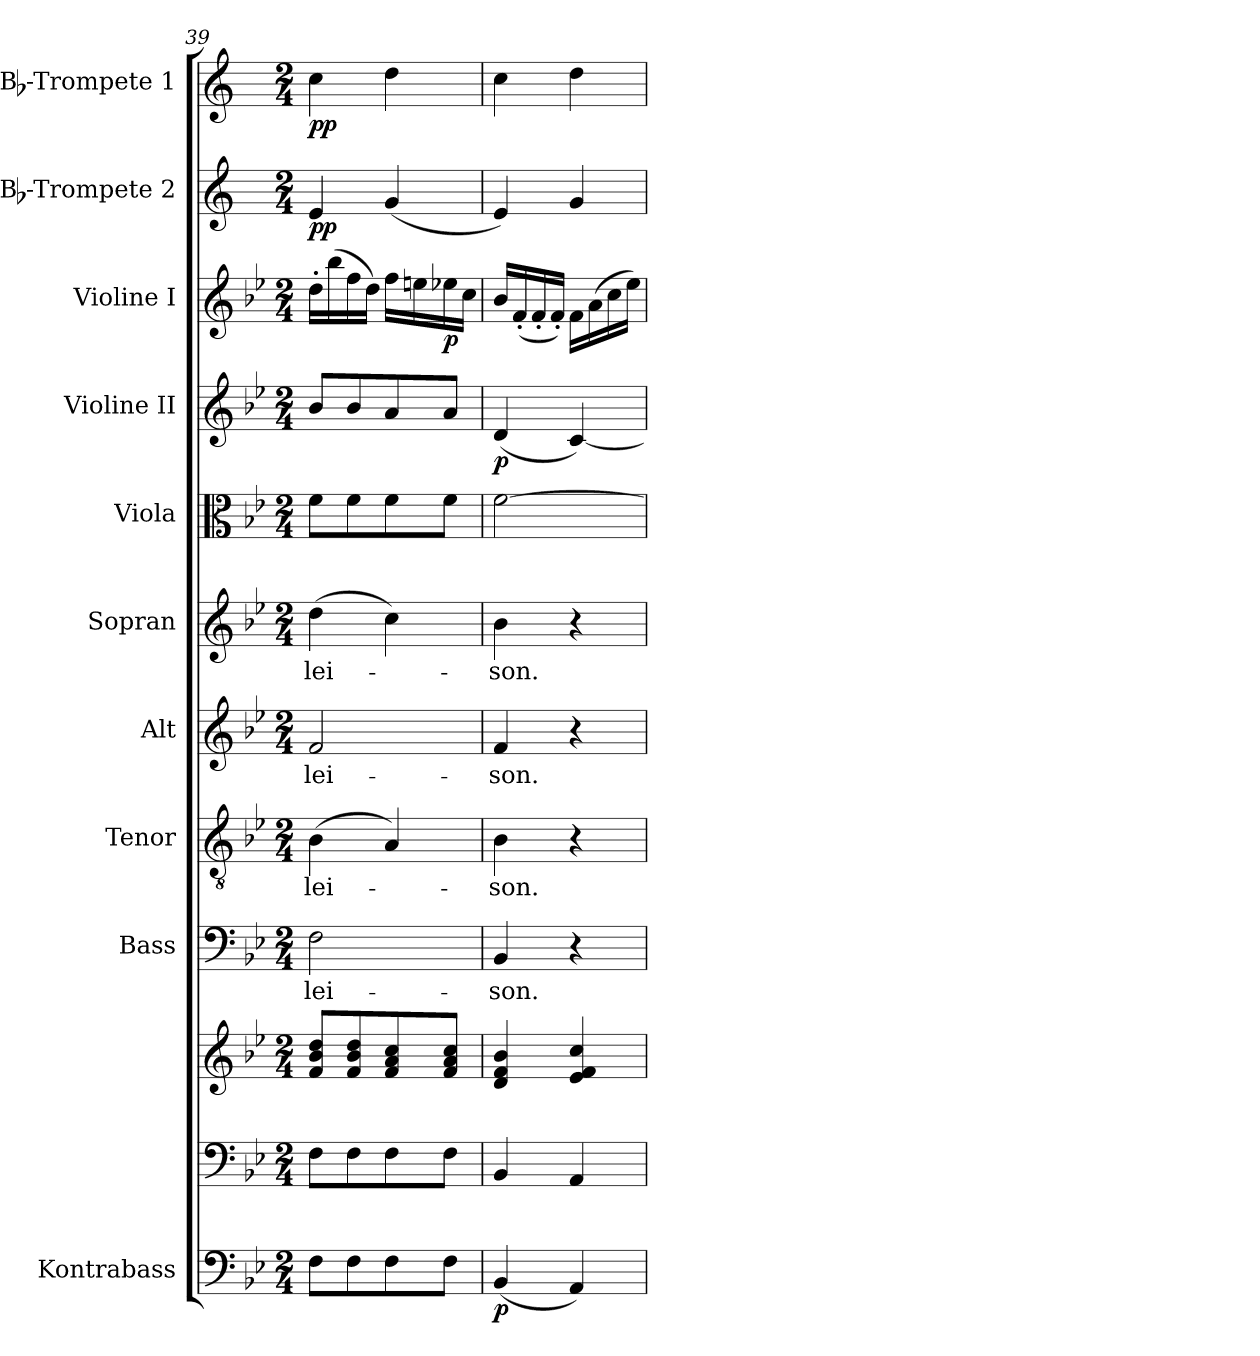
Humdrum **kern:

**kern	**dynam	**kern	**kern	**kern	**text	**kern	**text	**kern	**text	**kern	**text	**kern	**kern	**dynam	**kern	**dynam	**kern	**dynam	**kern	**dynam
*part11	*part11	*part10	*part10	*part9	*part9	*part8	*part8	*part7	*part7	*part6	*part6	*part5	*part4	*part4	*part3	*part3	*part2	*part2	*part1	*part1
*staff12	*staff12	*staff11	*staff10	*staff9	*staff9	*staff8	*staff8	*staff7	*staff7	*staff6	*staff6	*staff5	*staff4	*staff4	*staff3	*staff3	*staff2	*staff2	*staff1	*staff1
*I"Kontrabass	*	*	*	*I"Bass	*	*I"Tenor	*	*I"Alt	*	*I"Sopran	*	*I"Viola	*I"Violine II	*	*I"Violine I	*	*I"Bb-Trompete 2	*	*I"Bb-Trompete 1	*
*I'Kb.	*	*	*	*I'B.	*	*I'T.	*	*I'A.	*	*I'S.	*	*I'Vla.	*I'Vl. II	*	*I'Vl. I	*	*I'Bb Trp. 2	*	*I'Bb Trp. 1	*
*clefF4	*	*clefF4	*clefG2	*clefF4	*	*clefGv2	*	*clefG2	*	*clefG2	*	*clefC3	*clefG2	*	*clefG2	*	*clefG2	*	*clefG2	*
*ITrd7c12	*	*	*	*	*	*	*	*	*	*	*	*	*	*	*	*	*ITrd1c2	*	*ITrd1c2	*
*k[b-e-]	*	*k[b-e-]	*k[b-e-]	*k[b-e-]	*	*k[b-e-]	*	*k[b-e-]	*	*k[b-e-]	*	*k[b-e-]	*k[b-e-]	*	*k[b-e-]	*	*k[b-e-]	*	*k[b-e-]	*
*B-:	*	*B-:	*B-:	*B-:	*	*B-:	*	*B-:	*	*B-:	*	*B-:	*B-:	*	*B-:	*	*B-:	*	*B-:	*
*M2/4	*	*M2/4	*M2/4	*M2/4	*	*M2/4	*	*M2/4	*	*M2/4	*	*M2/4	*M2/4	*	*M2/4	*	*M2/4	*	*M2/4	*
=39	=39	=39	=39	=39	=39	=39	=39	=39	=39	=39	=39	=39	=39	=39	=39	=39	=39	=39	=39	=39
!	!	!	!	!	!LO:LY:b	!	!LO:LY:b	!	!LO:LY:b	!	!LO:LY:b	!	!	!	!	!	!	!LO:DY:b	!	!LO:DY:b
8FF\L	.	8F\L	8f/ 8b-/ 8dd/L	2F\	-lei-	(>4B-\	-lei-	2f/	-lei-	(>4dd\	-lei-	8f\L	8b-/L	.	16dd'>\LL	.	4d/	pp	4b-\	pp
.	.	.	.	.	.	.	.	.	.	.	.	.	.	.	(>16bb-\	.	.	.	.	.
8FF\	.	8F\	8f/ 8b-/ 8dd/	.	.	.	.	.	.	.	.	8f\	8b-/	.	16ff\	.	.	.	.	.
.	.	.	.	.	.	.	.	.	.	.	.	.	.	.	16dd\JJ)	.	.	.	.	.
8FF\	.	8F\	8f/ 8a/ 8cc/	.	.	4A/)	.	.	.	4cc\)	.	8f\	8a/	.	16ff\LL	.	(<4f/	.	4cc\	.
.	.	.	.	.	.	.	.	.	.	.	.	.	.	.	16een\	.	.	.	.	.
!	!	!	!	!	!	!	!	!	!	!	!	!	!	!	!	!LO:DY:b	!	!	!	!
8FF\J	.	8F\J	8f/ 8a/ 8cc/J	.	.	.	.	.	.	.	.	8f\J	8a/J	.	16ee-X\	p	.	.	.	.
.	.	.	.	.	.	.	.	.	.	.	.	.	.	.	16cc\JJ	.	.	.	.	.
=40	=40	=40	=40	=40	=40	=40	=40	=40	=40	=40	=40	=40	=40	=40	=40	=40	=40	=40	=40	=40
!	!LO:DY:b	!	!	!	!LO:LY:b	!	!LO:LY:b	!	!LO:LY:b	!	!LO:LY:b	!	!	!LO:DY:b	!	!	!	!	!	!
(<4BBB-/	p	4BB-/	4d/ 4f/ 4b-/	4BB-/	-son.	4B-\	-son.	4f/	-son.	4b-\	-son.	[2f\	(<4d/	p	16b-/LL	.	4d/)	.	4b-\	.
.	.	.	.	.	.	.	.	.	.	.	.	.	.	.	(<16f'</	.	.	.	.	.
.	.	.	.	.	.	.	.	.	.	.	.	.	.	.	16f'</	.	.	.	.	.
.	.	.	.	.	.	.	.	.	.	.	.	.	.	.	16f'</JJ)	.	.	.	.	.
4AAA/)	.	4AA/	4e-/ 4f/ 4cc/	4r	.	4r	.	4r	.	4r	.	.	[4c/)	.	16f\LL	.	4f/	.	4cc\	.
.	.	.	.	.	.	.	.	.	.	.	.	.	.	.	(>16a\	.	.	.	.	.
.	.	.	.	.	.	.	.	.	.	.	.	.	.	.	16cc\	.	.	.	.	.
.	.	.	.	.	.	.	.	.	.	.	.	.	.	.	16ee-\JJ)	.	.	.	.	.
=	=	=	=	=	=	=	=	=	=	=	=	=	=	=	=	=	=	=	=	=
*-	*-	*-	*-	*-	*-	*-	*-	*-	*-	*-	*-	*-	*-	*-	*-	*-	*-	*-	*-	*-
